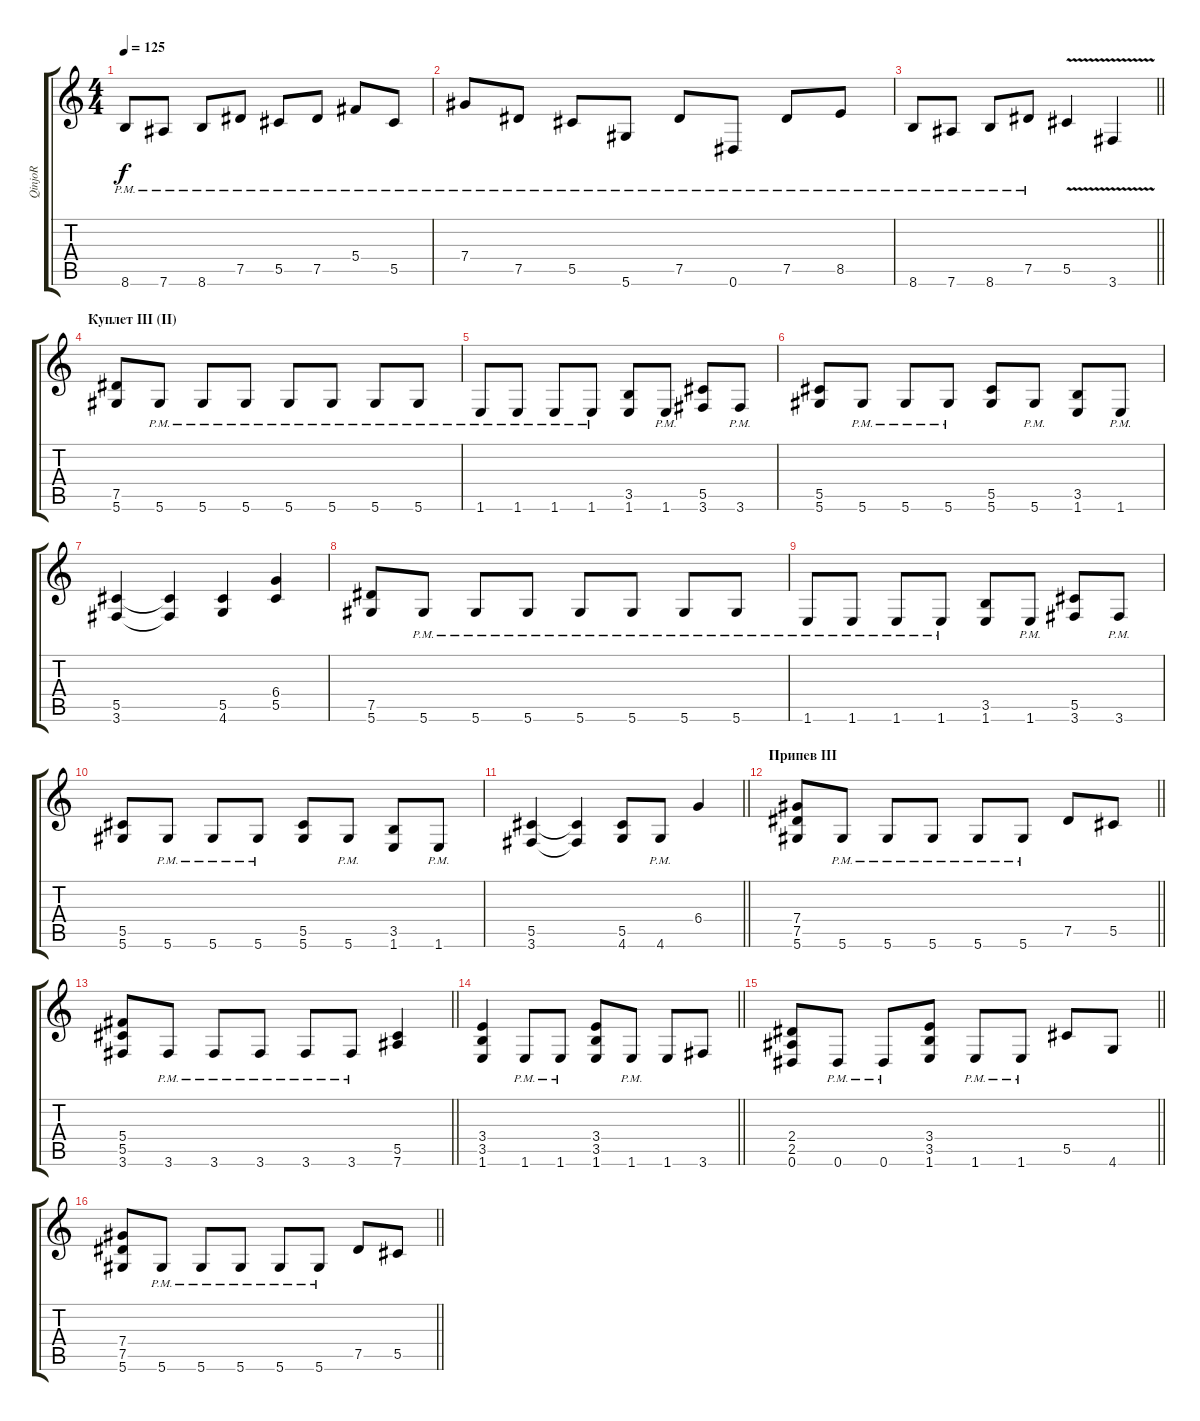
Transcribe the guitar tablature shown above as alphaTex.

\track ("QinjoR" "QinjoR") {instrument distortionguitar}
\staff {score tabs}
\tuning (Eb4 Bb3 Gb3 Db3 Ab2 Eb2) {hide}
\ts (4 4)
\tempo 125
\clef g2
\ks c
8.6{pm}.8{dy f} 7.6{pm}.8 8.6{pm}.8 7.5{pm}.8 5.5{pm}.8 7.5{pm}.8 5.4{pm}.8 5.5{pm}.8 |
7.4{pm}.8 7.5{pm}.8 5.5{pm}.8 5.6{pm}.8 7.5{pm}.8 0.6{pm}.8 7.5{pm}.8 8.5{pm}.8 |
\barLineRight lightlight
8.6{pm}.8 7.6{pm}.8 8.6{pm}.8 7.5{pm}.8 5.5{v}.4 3.6{v}.4 |
\section ("" "Куплет III (II)")
(7.5 5.6).8 5.6{pm}.8 5.6{pm}.8 5.6{pm}.8 5.6{pm}.8 5.6{pm}.8 5.6{pm}.8 5.6{pm}.8 |
1.6{pm}.8 1.6{pm}.8 1.6{pm}.8 1.6{pm}.8 (3.5 1.6).8 1.6{pm}.8 (5.5 3.6).8 3.6{pm}.8 |
(5.5 5.6).8 5.6{pm}.8 5.6{pm}.8 5.6{pm}.8 (5.5 5.6).8 5.6{pm}.8 (3.5 1.6).8 1.6{pm}.8 |
(5.5 3.6).4 (5.5{t} 3.6{t}).4 (5.5 4.6).4 (6.4 5.5).4 |
(7.5 5.6).8 5.6{pm}.8 5.6{pm}.8 5.6{pm}.8 5.6{pm}.8 5.6{pm}.8 5.6{pm}.8 5.6{pm}.8 |
1.6{pm}.8 1.6{pm}.8 1.6{pm}.8 1.6{pm}.8 (3.5 1.6).8 1.6{pm}.8 (5.5 3.6).8 3.6{pm}.8 |
(5.5 5.6).8 5.6{pm}.8 5.6{pm}.8 5.6{pm}.8 (5.5 5.6).8 5.6{pm}.8 (3.5 1.6).8 1.6{pm}.8 |
\barLineRight lightlight
(5.5 3.6).4 (5.5{t} 3.6{t}).4 (5.5 4.6).8 4.6{pm}.8 6.4.4 |
\section ("" "Припев III")
\barLineRight lightlight
(7.4 7.5 5.6).8 5.6{pm}.8 5.6{pm}.8 5.6{pm}.8 5.6{pm}.8 5.6{pm}.8 7.5.8 5.5.8 |
\barLineRight lightlight
(5.4 5.5 3.6).8 3.6{pm}.8 3.6{pm}.8 3.6{pm}.8 3.6{pm}.8 3.6{pm}.8 (5.5 7.6).4 |
\barLineRight lightlight
(3.4 3.5 1.6).4 1.6{pm}.8 1.6{pm}.8 (3.4 3.5 1.6).8 1.6{pm}.8 1.6.8 3.6.8 |
\barLineRight lightlight
(2.4 2.5 0.6).8 0.6{pm}.8 0.6{pm}.8 (3.4 3.5 1.6).8 1.6{pm}.8 1.6{pm}.8 5.5.8 4.6.8 |
\barLineRight lightlight
(7.4 7.5 5.6).8 5.6{pm}.8 5.6{pm}.8 5.6{pm}.8 5.6{pm}.8 5.6{pm}.8 7.5.8 5.5.8
